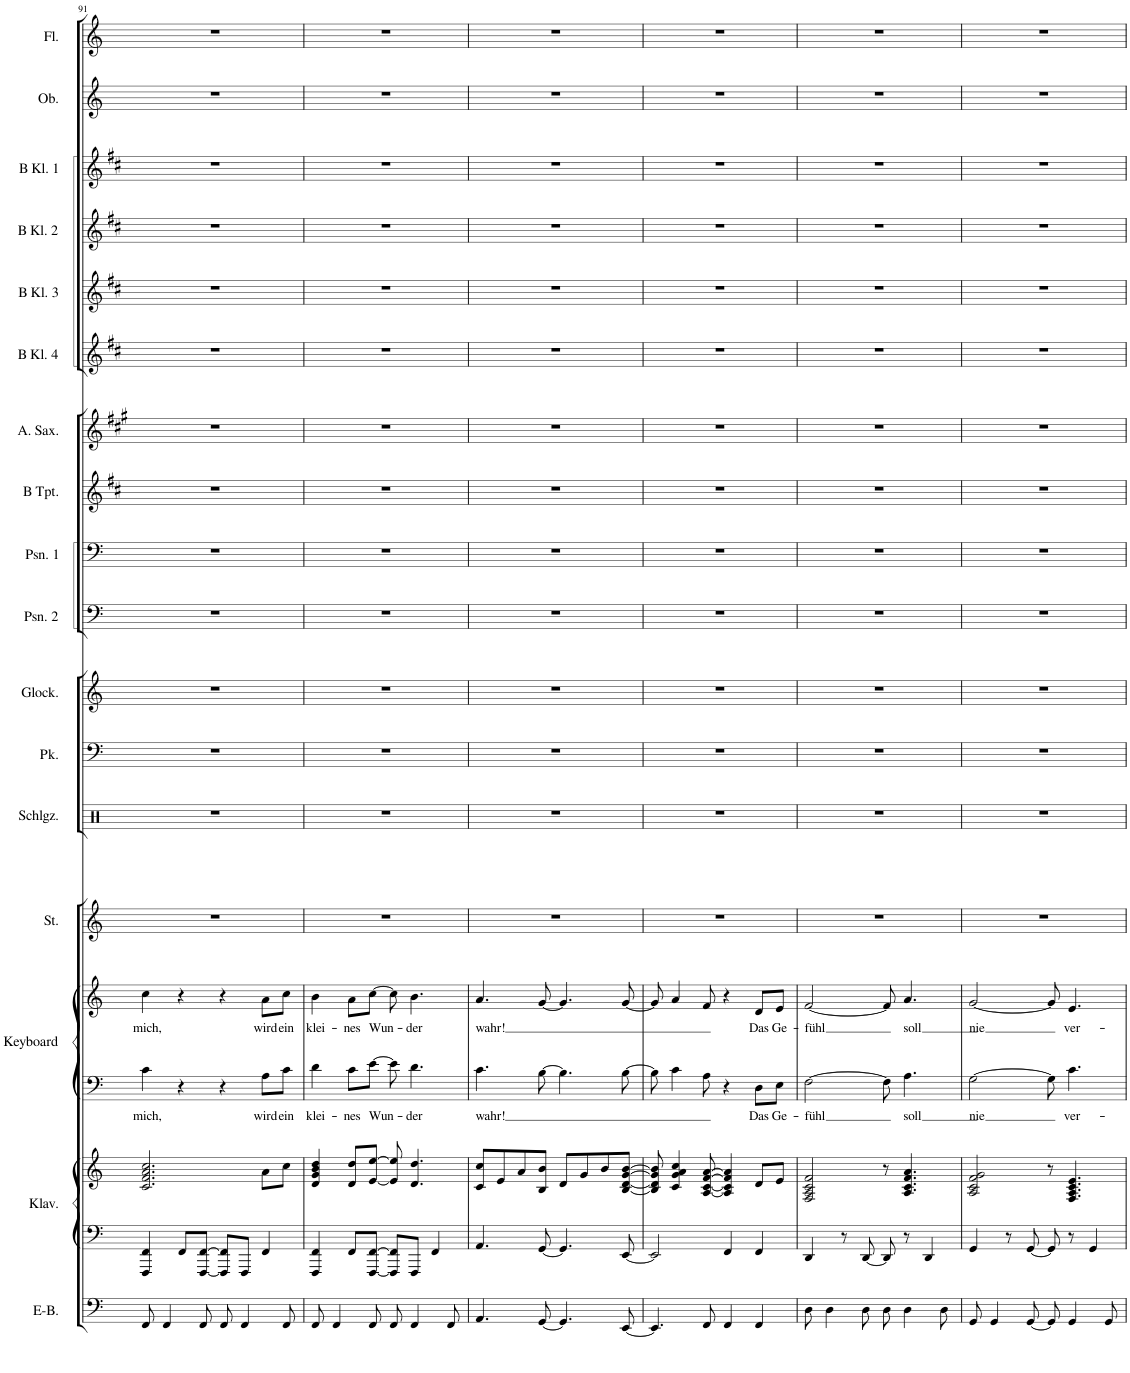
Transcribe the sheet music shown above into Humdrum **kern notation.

**kern	**kern	**kern	**kern	**text	**kern	**text	**kern	**kern	**kern	**kern	**kern	**kern	**kern	**kern	**kern	**kern	**kern	**kern	**kern	**kern
*part17	*part16	*part16	*part15	*part15	*part15	*part15	*part14	*part13	*part12	*part11	*part10	*part9	*part8	*part7	*part6	*part5	*part4	*part3	*part2	*part1
*staff19	*staff18	*staff17	*staff16	*staff16	*staff15	*staff15	*staff14	*staff13	*staff12	*staff11	*staff10	*staff9	*staff8	*staff7	*staff6	*staff5	*staff4	*staff3	*staff2	*staff1
*I"E-Bass (Gerhard)	*I"Klavier (Lisa)	*	*I"Keyboard (Strings)	*	*	*	*I"Stimme	*I"Schlagzeug	*I"Pauke	*I"Glockenspiel	*I"Posaune 2	*I"Posaune 1	*I"Trompete in B	*I"Altsaxophon	*I"Klarinette in B 4	*I"Klarinette in B 3	*I"Klarinette in B 2	*I"Klarinette in B 1	*I"Oboe	*I"Flöte
*I'E-B.	*I'Klav.	*	*I'Keyboard	*	*	*	*I'St.	*I'Schlgz.	*I'Pk.	*I'Glock.	*I'Psn. 2	*I'Psn. 1	*	*I'A. Sax.	*	*	*	*	*I'Ob.	*I'Fl.
!!LO:PB:g=z
*clefF4	*clefF4	*clefG2	*clefF4	*	*clefG2	*	*clefG2	*clefX	*clefF4	*clefG2	*clefF4	*clefF4	*clefG2	*clefG2	*clefG2	*clefG2	*clefG2	*clefG2	*clefG2	*clefG2
*ITrd7c12	*	*	*	*	*	*	*	*	*	*ITrd-14c-24	*	*	*ITrd1c2	*ITrd5c9	*ITrd1c2	*ITrd1c2	*ITrd1c2	*ITrd1c2	*	*
*k[]	*k[]	*k[]	*k[]	*	*k[]	*	*k[]	*k[]	*k[]	*k[]	*k[]	*k[]	*k[f#c#]	*k[f#c#g#]	*k[f#c#]	*k[f#c#]	*k[f#c#]	*k[f#c#]	*k[]	*k[]
=91	=91	=91	=91	=91	=91	=91	=91	=91	=91	=91	=91	=91	=91	=91	=91	=91	=91	=91	=91	=91
!	!	!	!	!LO:LY:b	!	!LO:LY:b	!	!	!	!	!	!	!	!	!	!	!	!	!	!
8FF/	4FFF/ 4FF/	2.c/ 2.f/ 2.a/ 2.cc/	4c\	mich,	4cc\	mich,	1r	1r	1r	1r	1r	1r	1r	1r	1r	1r	1r	1r	1r	1r
4FF/	.	.	.	.	.	.	.	.	.	.	.	.	.	.	.	.	.	.	.	.
.	8FF/L	.	4r	.	4r	.	.	.	.	.	.	.	.	.	.	.	.	.	.	.
8FF/	[8FFF/ [8FF/J	.	.	.	.	.	.	.	.	.	.	.	.	.	.	.	.	.	.	.
8FF/	8FFF/] 8FF/]L	.	4r	.	4r	.	.	.	.	.	.	.	.	.	.	.	.	.	.	.
4FF/	8FFF/J	.	.	.	.	.	.	.	.	.	.	.	.	.	.	.	.	.	.	.
!	!	!	!	!LO:LY:b	!	!LO:LY:b	!	!	!	!	!	!	!	!	!	!	!	!	!	!
.	4FF/	8a\L	8A\L	wird	8a\L	wird	.	.	.	.	.	.	.	.	.	.	.	.	.	.
!	!	!	!	!LO:LY:b	!	!LO:LY:b	!	!	!	!	!	!	!	!	!	!	!	!	!	!
8FF/	.	8cc\J	8c\J	ein	8cc\J	ein	.	.	.	.	.	.	.	.	.	.	.	.	.	.
=92	=92	=92	=92	=92	=92	=92	=92	=92	=92	=92	=92	=92	=92	=92	=92	=92	=92	=92	=92	=92
!	!	!	!	!LO:LY:b	!	!LO:LY:b	!	!	!	!	!	!	!	!	!	!	!	!	!	!
8FF/	4FFF/ 4FF/	4d/ 4g/ 4b/ 4dd/	4d\	klei-	4b\	klei-	1r	1r	1r	1r	1r	1r	1r	1r	1r	1r	1r	1r	1r	1r
4FF/	.	.	.	.	.	.	.	.	.	.	.	.	.	.	.	.	.	.	.	.
!	!	!	!	!LO:LY:b	!	!LO:LY:b	!	!	!	!	!	!	!	!	!	!	!	!	!	!
.	8FF/L	8d/ 8dd/L	8c\L	-nes	8a\L	-nes	.	.	.	.	.	.	.	.	.	.	.	.	.	.
!	!	!	!	!LO:LY:b	!	!LO:LY:b	!	!	!	!	!	!	!	!	!	!	!	!	!	!
8FF/	[8FFF/ [8FF/J	[8e/ [8ee/J	[8e\J	Wun-	[8cc\J	Wun-	.	.	.	.	.	.	.	.	.	.	.	.	.	.
8FF/	8FFF/] 8FF/]L	8e/] 8ee/]	8e\]	.	8cc\]	.	.	.	.	.	.	.	.	.	.	.	.	.	.	.
!	!	!	!	!LO:LY:b	!	!LO:LY:b	!	!	!	!	!	!	!	!	!	!	!	!	!	!
4FF/	8FFF/J	4.d/ 4.dd/	4.d\	-der	4.b\	-der	.	.	.	.	.	.	.	.	.	.	.	.	.	.
.	4FF/	.	.	.	.	.	.	.	.	.	.	.	.	.	.	.	.	.	.	.
8FF/	.	.	.	.	.	.	.	.	.	.	.	.	.	.	.	.	.	.	.	.
=93	=93	=93	=93	=93	=93	=93	=93	=93	=93	=93	=93	=93	=93	=93	=93	=93	=93	=93	=93	=93
!	!	!	!	!LO:LY:b	!	!LO:LY:b	!	!	!	!	!	!	!	!	!	!	!	!	!	!
4.AA/	4.AA/	8c/ 8cc/L	4.c\	wahr!	4.a/	wahr!	1r	1r	1r	1r	1r	1r	1r	1r	1r	1r	1r	1r	1r	1r
.	.	8e/	.	.	.	.	.	.	.	.	.	.	.	.	.	.	.	.	.	.
.	.	8a/	.	.	.	.	.	.	.	.	.	.	.	.	.	.	.	.	.	.
[8GG/	[8GG/	8B/ 8b/J	[8B\	.	[8g/	.	.	.	.	.	.	.	.	.	.	.	.	.	.	.
4.GG/]	4.GG/]	8d/L	4.B\]	.	4.g/]	.	.	.	.	.	.	.	.	.	.	.	.	.	.	.
.	.	8g/	.	.	.	.	.	.	.	.	.	.	.	.	.	.	.	.	.	.
.	.	8b/	.	.	.	.	.	.	.	.	.	.	.	.	.	.	.	.	.	.
[8EE/	[8EE/	[8B/ [8d/ [8g/ [8b/J	[8B\	.	[8g/	.	.	.	.	.	.	.	.	.	.	.	.	.	.	.
=94	=94	=94	=94	=94	=94	=94	=94	=94	=94	=94	=94	=94	=94	=94	=94	=94	=94	=94	=94	=94
4.EE/]	2EE/]	8B/] 8d/] 8g/] 8b/]	8B\]	.	8g/]	.	1r	1r	1r	1r	1r	1r	1r	1r	1r	1r	1r	1r	1r	1r
.	.	4c/ 4g/ 4a/ 4cc/	4c\	.	4a/	.	.	.	.	.	.	.	.	.	.	.	.	.	.	.
8FF/	.	[8A/ [8c/ [8f/ [8a/	8A\	.	8f/	.	.	.	.	.	.	.	.	.	.	.	.	.	.	.
4FF/	4FF/	4A/] 4c/] 4f/] 4a/]	4r	.	4r	.	.	.	.	.	.	.	.	.	.	.	.	.	.	.
!	!	!	!	!LO:LY:b	!	!LO:LY:b	!	!	!	!	!	!	!	!	!	!	!	!	!	!
4FF/	4FF/	8d/L	8D\L	Das	8d/L	Das	.	.	.	.	.	.	.	.	.	.	.	.	.	.
!	!	!	!	!LO:LY:b	!	!LO:LY:b	!	!	!	!	!	!	!	!	!	!	!	!	!	!
.	.	8e/J	8E\J	Ge-	8e/J	Ge-	.	.	.	.	.	.	.	.	.	.	.	.	.	.
=95	=95	=95	=95	=95	=95	=95	=95	=95	=95	=95	=95	=95	=95	=95	=95	=95	=95	=95	=95	=95
!	!	!	!	!LO:LY:b	!	!LO:LY:b	!	!	!	!	!	!	!	!	!	!	!	!	!	!
8D\	4DD/	2F/ 2A/ 2c/ 2f/	[2F\	-fühl	[2f/	-fühl	1r	1r	1r	1r	1r	1r	1r	1r	1r	1r	1r	1r	1r	1r
4D\	.	.	.	.	.	.	.	.	.	.	.	.	.	.	.	.	.	.	.	.
.	8r	.	.	.	.	.	.	.	.	.	.	.	.	.	.	.	.	.	.	.
8D\	[8DD/	.	.	.	.	.	.	.	.	.	.	.	.	.	.	.	.	.	.	.
8D\	8DD/]	8r	8F\]	.	8f/]	.	.	.	.	.	.	.	.	.	.	.	.	.	.	.
!	!	!	!	!LO:LY:b	!	!LO:LY:b	!	!	!	!	!	!	!	!	!	!	!	!	!	!
4D\	8r	4.A/ 4.c/ 4.f/ 4.a/	4.A\	soll	4.a/	soll	.	.	.	.	.	.	.	.	.	.	.	.	.	.
.	4DD/	.	.	.	.	.	.	.	.	.	.	.	.	.	.	.	.	.	.	.
8D\	.	.	.	.	.	.	.	.	.	.	.	.	.	.	.	.	.	.	.	.
=96	=96	=96	=96	=96	=96	=96	=96	=96	=96	=96	=96	=96	=96	=96	=96	=96	=96	=96	=96	=96
!	!	!	!	!LO:LY:b	!	!LO:LY:b	!	!	!	!	!	!	!	!	!	!	!	!	!	!
8GG/	4GG/	2A/ 2c/ 2f/ 2g/	[2G\	nie	[2g/	nie	1r	1r	1r	1r	1r	1r	1r	1r	1r	1r	1r	1r	1r	1r
4GG/	.	.	.	.	.	.	.	.	.	.	.	.	.	.	.	.	.	.	.	.
.	8r	.	.	.	.	.	.	.	.	.	.	.	.	.	.	.	.	.	.	.
[8GG/	[8GG/	.	.	.	.	.	.	.	.	.	.	.	.	.	.	.	.	.	.	.
8GG/]	8GG/]	8r	8G\]	.	8g/]	.	.	.	.	.	.	.	.	.	.	.	.	.	.	.
!	!	!	!	!LO:LY:b	!	!LO:LY:b	!	!	!	!	!	!	!	!	!	!	!	!	!	!
4GG/	8r	4.F/ 4.A/ 4.c/ 4.e/	4.c\	ver-	4.e/	ver-	.	.	.	.	.	.	.	.	.	.	.	.	.	.
.	4GG/	.	.	.	.	.	.	.	.	.	.	.	.	.	.	.	.	.	.	.
8GG/	.	.	.	.	.	.	.	.	.	.	.	.	.	.	.	.	.	.	.	.
=	=	=	=	=	=	=	=	=	=	=	=	=	=	=	=	=	=	=	=	=
*-	*-	*-	*-	*-	*-	*-	*-	*-	*-	*-	*-	*-	*-	*-	*-	*-	*-	*-	*-	*-
